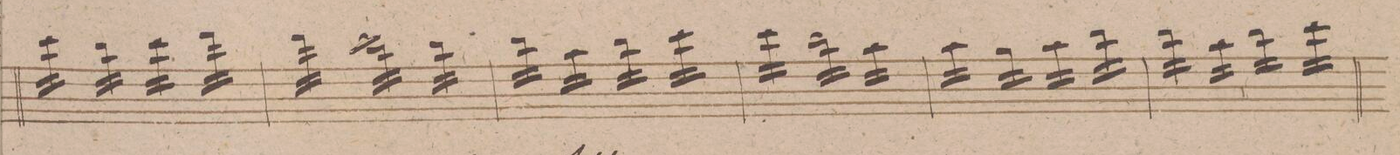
**kern	**dynam
*I"Violino 1mo	*
*clefG2	*
*k[f#c#g#d#]	*
*met(c)	*
*M4/4	*
16ccc#\LL	.
16ccc#\	.
16ccc#\	.
16ccc#\JJ	.
*16\right	*
16bb\LL	.
16bb\	.
16bb\	.
16bb\JJ	.
*16\left	*
16ccc#\LL	.
16ccc#\	.
16ccc#\	.
16ccc#\JJ	.
*16\right	*
16ddd#\LL	.
16ddd#\	.
16ddd#\	.
16ddd#\JJ	.
=43	=43
16ddd#\LL	.
16ddd#\	.
16ddd#\	.
16ddd#\JJ	.
16ccc#\LL	.
16ccc#\	.
16ccc#\	.
16ccc#\	.
16ccc#\	.
16ccc#\	.
16ccc#\	.
16ccc#\JJ	.
16bb\LL	.
16bb\	.
16bb\	.
16bb\JJ	.
=44	=44
16bb\LL	.
16bb\	.
16bb\	.
16bb\JJ	.
*16\left	*
16aa\LL	.
16aa\	.
16aa\	.
16aa\JJ	.
*16\right	*
16bb\LL	.
16bb\	.
16bb\	.
16bb\JJ	.
*16\left	*
16ccc#\LL	.
16ccc#\	.
16ccc#\	.
16ccc#\JJ	.
=45	=45
16ccc#\LL	.
16ccc#\	.
16ccc#\	.
16ccc#\JJ	.
*16\right	*
16bb\LL	.
16bb\	.
16bb\	.
16bb\	.
16bb\	.
16bb\	.
16bb\	.
16bb\JJ	.
*16\left	*
16aa\LL	.
16aa\	.
16aa\	.
16aa\JJ	.
=46	=46
16aa\LL	.
16aa\	.
16aa\	.
16aa\JJ	.
*16\right	*
16gg#\LL	.
16gg#\	.
16gg#\	.
16gg#\JJ	.
*16\left	*
16aa\LL	.
16aa\	.
16aa\	.
16aa\JJ	.
*16\right	*
16bb\LL	.
16bb\	.
16bb\	.
16bb\JJ	.
=47	=47
16bb\LL	.
16bb\	.
16bb\	.
16bb\JJ	.
*16\left	*
16aa\LL	.
16aa\	.
16aa\	.
16aa\JJ	.
*16\right	*
16bb\LL	.
16bb\	.
16bb\	.
16bb\JJ	.
*16\left	*
16ccc#\LL	.
16ccc#\	.
16ccc#\	.
16ccc#\JJ	.
=48	=48
*-	*-
